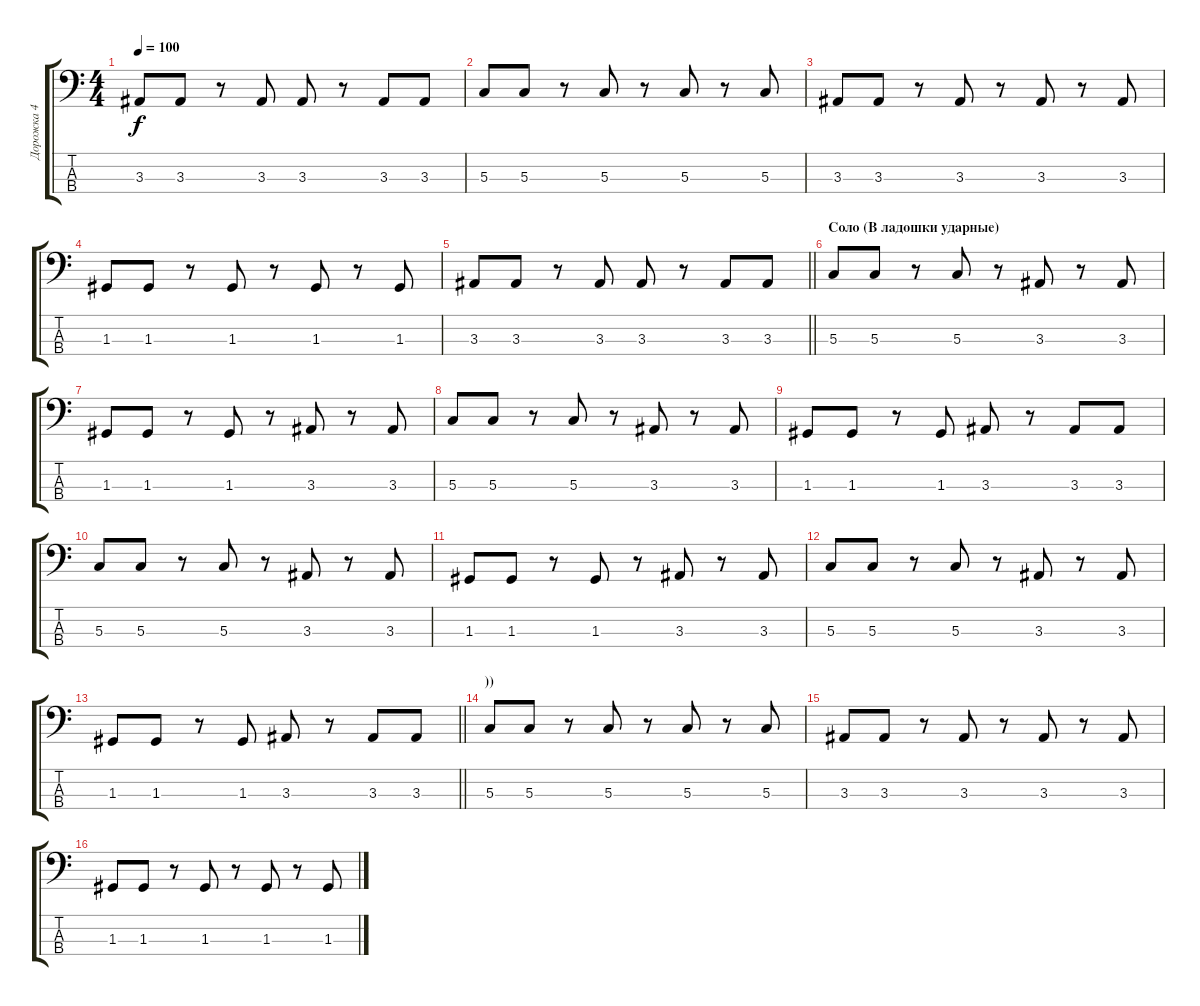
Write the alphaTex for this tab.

\track ("Дорожка 4" "Дорожка 4") {instrument electricbassfinger}
\staff {score tabs}
\tuning (F2 C2 G1 C1) {hide}
\ts (4 4)
\tempo 100
\clef f4
\ks c
3.3.8{dy f} 3.3.8 r.8 3.3.8 3.3.8 r.8 3.3.8 3.3.8 |
5.3.8 5.3.8 r.8 5.3.8 r.8 5.3.8 r.8 5.3.8 |
3.3.8 3.3.8 r.8 3.3.8 r.8 3.3.8 r.8 3.3.8 |
1.3.8 1.3.8 r.8 1.3.8 r.8 1.3.8 r.8 1.3.8 |
\barLineRight lightlight
3.3.8 3.3.8 r.8 3.3.8 3.3.8 r.8 3.3.8 3.3.8 |
\section ("" "Соло (В ладошки ударные)")
5.3.8 5.3.8 r.8 5.3.8 r.8 3.3.8 r.8 3.3.8 |
1.3.8 1.3.8 r.8 1.3.8 r.8 3.3.8 r.8 3.3.8 |
5.3.8 5.3.8 r.8 5.3.8 r.8 3.3.8 r.8 3.3.8 |
1.3.8 1.3.8 r.8 1.3.8 3.3.8 r.8 3.3.8 3.3.8 |
5.3.8 5.3.8 r.8 5.3.8 r.8 3.3.8 r.8 3.3.8 |
1.3.8 1.3.8 r.8 1.3.8 r.8 3.3.8 r.8 3.3.8 |
5.3.8 5.3.8 r.8 5.3.8 r.8 3.3.8 r.8 3.3.8 |
\barLineRight lightlight
1.3.8 1.3.8 r.8 1.3.8 3.3.8 r.8 3.3.8 3.3.8 |
\section ("" "))")
5.3.8 5.3.8 r.8 5.3.8 r.8 5.3.8 r.8 5.3.8 |
3.3.8 3.3.8 r.8 3.3.8 r.8 3.3.8 r.8 3.3.8 |
1.3.8 1.3.8 r.8 1.3.8 r.8 1.3.8 r.8 1.3.8
